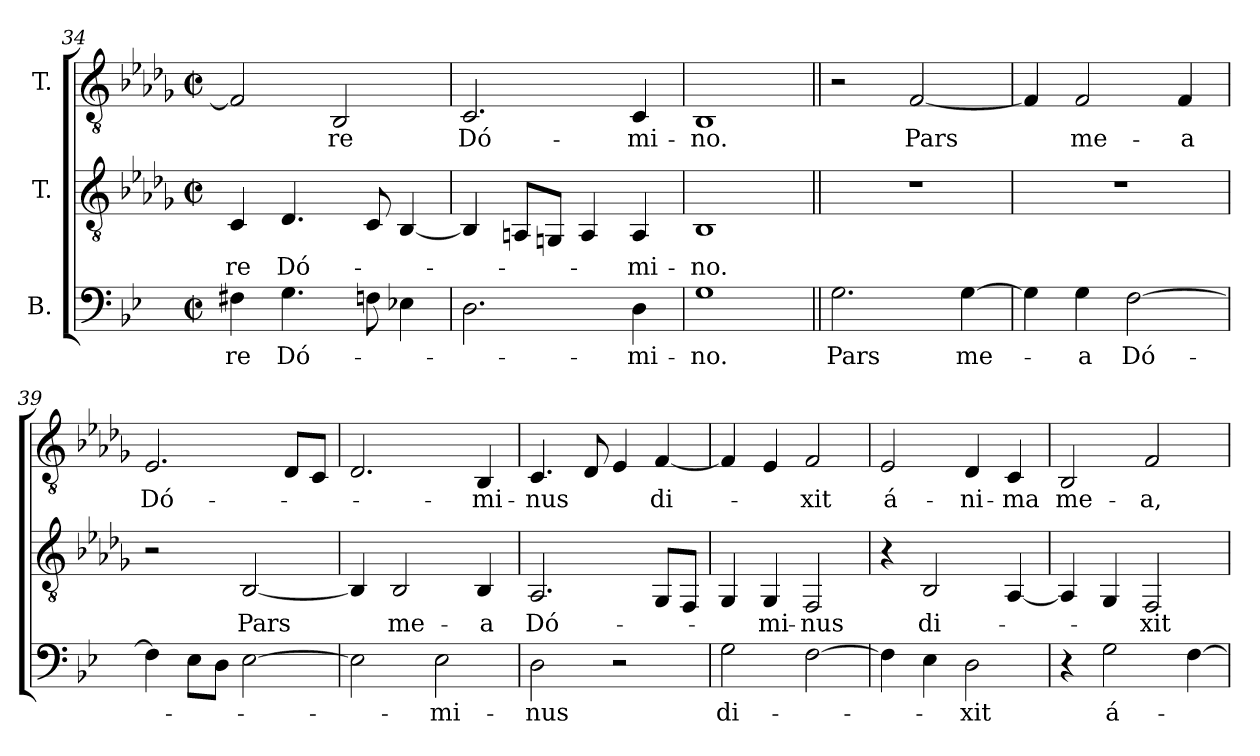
**kern	**text	**kern	**text	**kern	**text
*part3	*part3	*part2	*part2	*part1	*part1
*staff3	*staff3	*staff2	*staff2	*staff1	*staff1
*I"B.	*	*I"T.	*	*I"T.	*
*clefF4	*	*clefGv2	*	*clefGv2	*
*	*	*ITrd2c3	*	*ITrd2c3	*
*k[b-e-]	*	*k[b-e-]	*	*k[b-e-]	*
*g:	*	*g:	*	*g:	*
*M2/2	*	*M2/2	*	*M2/2	*
*met(c|)	*	*met(c|)	*	*met(c|)	*
=34	=34	=34	=34	=34	=34
!	!LO:LY:b:color=#000000	!	!	!	!
!	!	!	!LO:LY:b:color=#000000	!	!
4F#Xi\	-re	4AAi/	-re	2Di/]	.
!	!LO:LY:b:color=#000000	!	!	!	!
!	!	!	!LO:LY:b:color=#000000	!	!
4.Gi\	Dó-	4.BB-i/	Dó-	.	.
!	!	!	!	!	!LO:LY:b:color=#000000
.	.	.	.	2GGi/	-re
8Fni\	.	8AAi/	.	.	.
4E-Xi\	.	[<4GGi/	.	.	.
=35	=35	=35	=35	=35	=35
!	!	!	!	!	!LO:LY:b:color=#000000
2.Di\	.	4GGi/]	.	2.AAi/	Dó-
.	.	8FF#Xi/L	.	.	.
.	.	8EEni/J	.	.	.
.	.	4FF#i/	.	.	.
!	!LO:LY:b:color=#000000	!	!	!	!
!	!	!	!LO:LY:b:color=#000000	!	!
!	!	!	!	!	!LO:LY:b:color=#000000
4Di\	-mi-	4FF#i/	-mi-	4AAi/	-mi-
=36	=36	=36	=36	=36	=36
!	!LO:LY:b:color=#000000	!	!	!	!
!	!	!	!LO:LY:b:color=#000000	!	!
!	!	!	!	!	!LO:LY:b:color=#000000
1Gi	-no.	1GGi	-no.	1GGi	-no.
!!LO:LB:g=z
=37||	=37||	=37||	=37||	=37||	=37||
!	!LO:LY:b:color=#000000	!	!	!	!
2.Gi\	Pars	1r	.	2r	.
!	!	!	!	!	!LO:LY:b:color=#000000
.	.	.	.	[<2Di/	Pars
!	!LO:LY:b:color=#000000	!	!	!	!
[>4Gi\	me-	.	.	.	.
=38	=38	=38	=38	=38	=38
4Gi\]	.	1r	.	4Di/]	.
!	!LO:LY:b:color=#000000	!	!	!	!
!	!	!	!	!	!LO:LY:b:color=#000000
4Gi\	-a	.	.	2Di/	me-
!	!LO:LY:b:color=#000000	!	!	!	!
[>2Fi\	Dó-	.	.	.	.
!	!	!	!	!	!LO:LY:b:color=#000000
.	.	.	.	4Di/	-a
=39	=39	=39	=39	=39	=39
!	!	!	!	!	!LO:LY:b:color=#000000
4Fi\]	.	2r	.	2.Ci/	Dó-
8E-i\L	.	.	.	.	.
8Di\J	.	.	.	.	.
!	!	!	!LO:LY:b:color=#000000	!	!
[>2E-i\	.	[<2GGi/	Pars	.	.
.	.	.	.	8BB-i/L	.
.	.	.	.	8AAi/J	.
=40	=40	=40	=40	=40	=40
2E-i\]	.	4GGi/]	.	2.BB-i/	.
!	!	!	!LO:LY:b:color=#000000	!	!
.	.	2GGi/	me-	.	.
!	!LO:LY:b:color=#000000	!	!	!	!
2E-i\	-mi-	.	.	.	.
!	!	!	!LO:LY:b:color=#000000	!	!
!	!	!	!	!	!LO:LY:b:color=#000000
.	.	4GGi/	-a	4GGi/	-mi-
=41	=41	=41	=41	=41	=41
!	!LO:LY:b:color=#000000	!	!	!	!
!	!	!	!LO:LY:b:color=#000000	!	!
!	!	!	!	!	!LO:LY:b:color=#000000
2Di\	-nus	2.FFi/	Dó-	4.AAi/	-nus
.	.	.	.	8BB-i/	.
2r	.	.	.	4Ci/	.
!	!	!	!	!	!LO:LY:b:color=#000000
.	.	8EE-i/L	.	[<4Di/	di-
.	.	8DDi/J	.	.	.
=42	=42	=42	=42	=42	=42
!	!LO:LY:b:color=#000000	!	!	!	!
2Gi\	di-	4EE-i/	.	4Di/]	.
!	!	!	!LO:LY:b:color=#000000	!	!
.	.	4EE-i/	-mi-	4Ci/	.
!	!	!	!LO:LY:b:color=#000000	!	!
!	!	!	!	!	!LO:LY:b:color=#000000
[>2Fi\	.	2DDi/	-nus	2Di/	-xit
!!LO:LB:g=z
=43	=43	=43	=43	=43	=43
!	!	!	!	!	!LO:LY:b:color=#000000
4Fi\]	.	4r	.	2Ci/	á-
!	!	!	!LO:LY:b:color=#000000	!	!
4E-i\	.	2GGi/	di-	.	.
!	!LO:LY:b:color=#000000	!	!	!	!
!	!	!	!	!	!LO:LY:b:color=#000000
2Di\	-xit	.	.	4BB-i/	-ni-
!	!	!	!	!	!LO:LY:b:color=#000000
.	.	[<4FFi/	.	4AAi/	-ma
=44	=44	=44	=44	=44	=44
!	!	!	!	!	!LO:LY:b:color=#000000
4r	.	4FFi/]	.	2GGi/	me-
!	!LO:LY:b:color=#000000	!	!	!	!
2Gi\	á-	4EE-i/	.	.	.
!	!	!	!LO:LY:b:color=#000000	!	!
!	!	!	!	!	!LO:LY:b:color=#000000
.	.	2DDi/	-xit	2Di/	-a,
[>4Fi\	.	.	.	.	.
=	=	=	=	=	=
*-	*-	*-	*-	*-	*-
